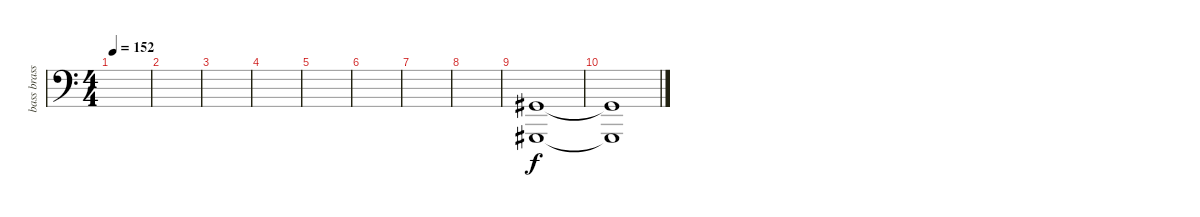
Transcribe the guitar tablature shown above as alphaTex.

\track ("bass brass" "bass brass") {instrument brasssection}
\staff {score}
\tuning (G2 D2 A1 E1 B0) {hide}
\ts (4 4)
\tempo 152
\clef f4
\ks c
|
|
|
|
|
|
|
|
(1.1 4.4).1{volume 16} |
(1.1{t} 4.4{t}).1
